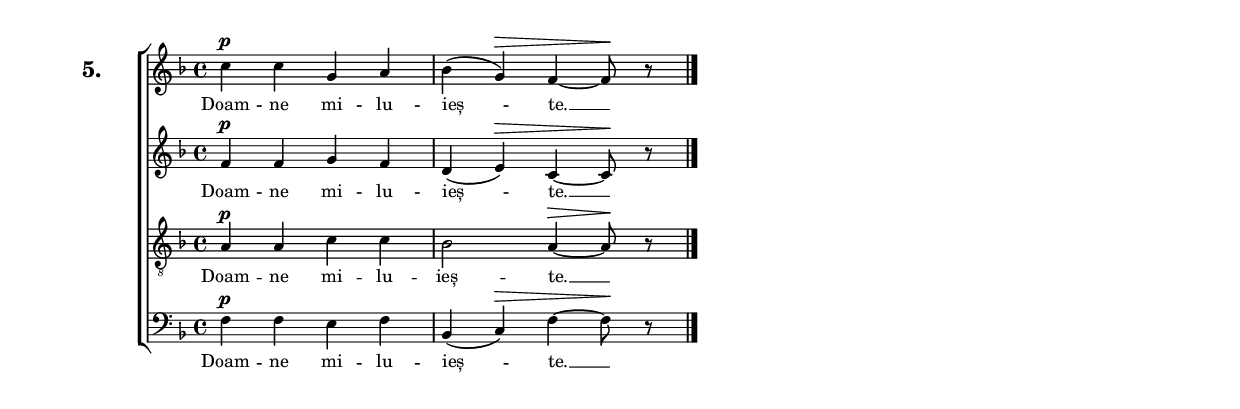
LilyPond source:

\version "2.19.80"
\include "defines.ly"
#(define myNoteSpacing 5.0)
#(define raggedRight #t)
midiTempo = 
  \midi {
    \tempo 4 = 124
    }


\include "preamble.ly"

global = {
  \globalPreamble
  \key f \major
  \override Staff.TimeSignature.style = #'()
  \time 4/4
}

sopMusic = \relative c' {
  \set Staff.instrumentName = \markup { \bold \huge \larger 5. }
  c'^\p c g a
  bes( g)^\> f4~ f8\! r \bar "|."
}

sopWords = \lyricmode {
  Doam -- ne mi -- lu -- ieș -- te. __
}

altoMusic = \relative c' {
  f4^\p f g f
  d( e)^\> c4~ c8\! r
}

altoWords = \sopWords

tenorMusic = \relative c' {
  a4^\p a c c
  bes2 a4~^\> a8\! r8
}

tenorWords = \sopWords

bassMusic = \relative c' {
  f,4^\p f e f
  bes,( c)^\> f4~ f8\! r
}

bassWords = \sopWords

\include "four-staves.ly"
